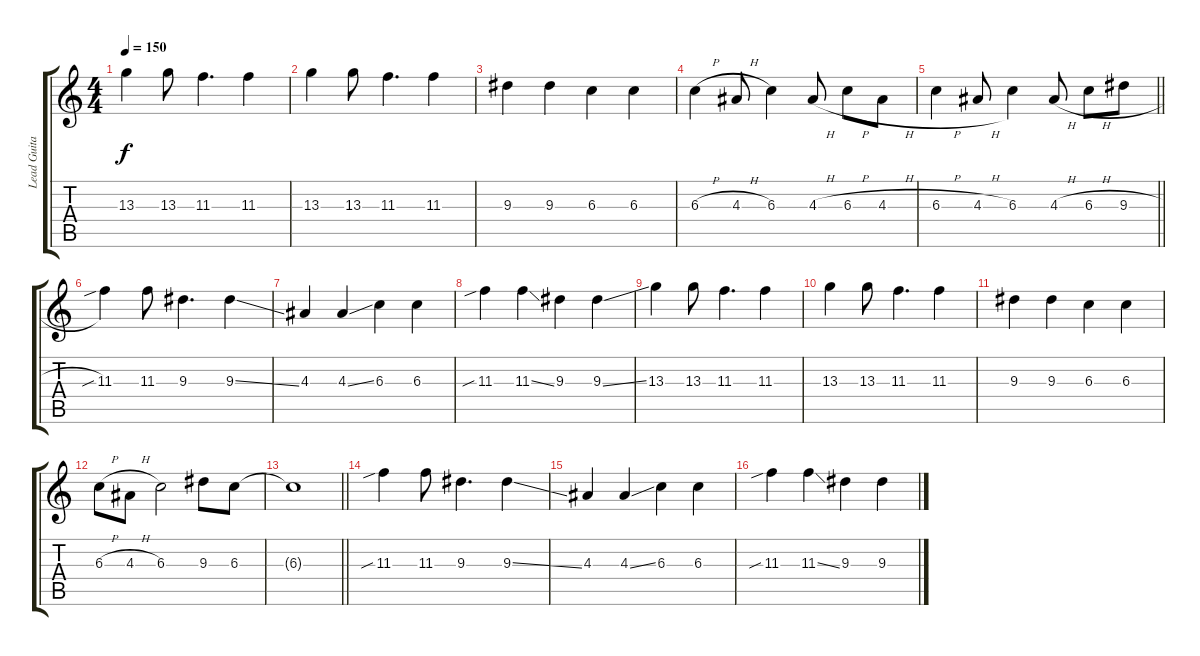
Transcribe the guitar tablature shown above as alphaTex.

\track ("Lead Guitar 2" "Lead Guita") {instrument distortionguitar}
\staff {score tabs}
\tuning (Eb4 Bb3 Gb3 Db3 Ab2 Eb2) {hide}
\ts (4 4)
\tempo 150
\clef g2
\ks c
13.3.4{dy f} 13.3.8 11.3.4{d} 11.3.4 |
13.3.4 13.3.8 11.3.4{d} 11.3.4 |
9.3.4 9.3.4 6.3.4 6.3.4 |
6.3{h}.4 4.3{h}.8 6.3.4 4.3{h}.8 6.3{h}.8 4.3{h}.8 |
\barLineRight lightlight
6.3{h}.4 4.3{h}.8 6.3.4 4.3{h}.8 6.3{h}.8 9.3{h}.8 |
11.3{sib}.4 11.3.8 9.3.4{d} 9.3{ss}.4 |
4.3.4 4.3{ss}.4 6.3.4 6.3.4 |
11.3{sib}.4 11.3{ss}.4 9.3.4 9.3{ss}.4 |
13.3.4 13.3.8 11.3.4{d} 11.3.4 |
13.3.4 13.3.8 11.3.4{d} 11.3.4 |
9.3.4 9.3.4 6.3.4 6.3.4 |
6.3{h}.8 4.3{h}.8 6.3.2 9.3.8 6.3.8 |
\barLineRight lightlight
6.3{t}.1 |
11.3{sib}.4 11.3.8 9.3.4{d} 9.3{ss}.4 |
4.3.4 4.3{ss}.4 6.3.4 6.3.4 |
11.3{sib}.4 11.3{ss}.4 9.3.4 9.3{ss}.4
